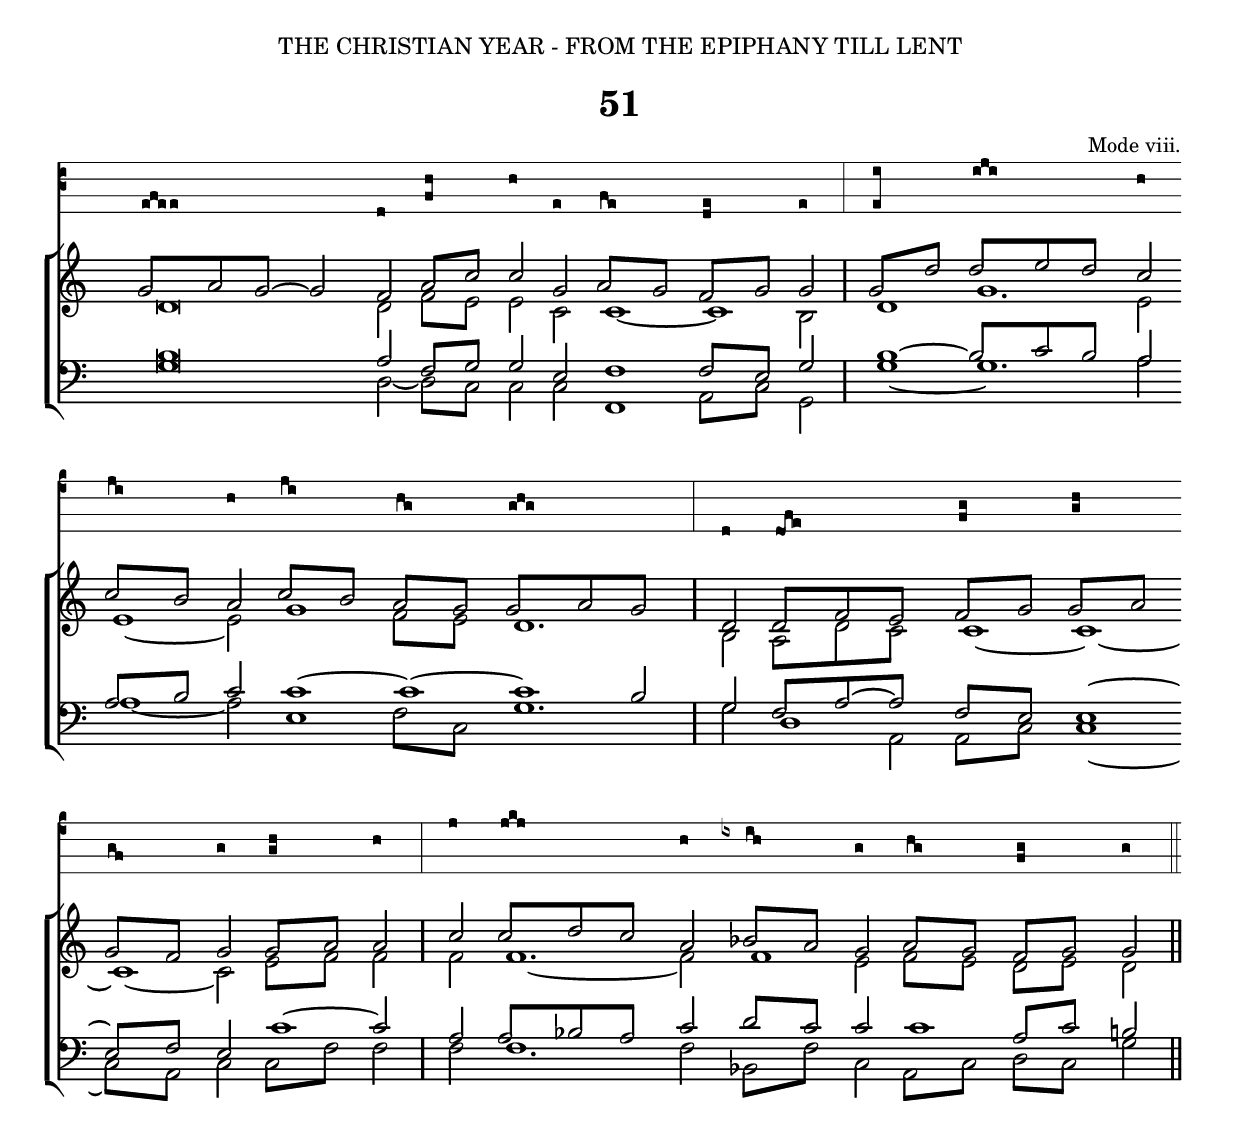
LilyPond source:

%%% 108.png
%%% Hymn 51 LUCIS CREATOR 
%%% Version 3

% *** Note for PPer: the change of plainsong clef between the first and second systems is not signalled with a custos mark, 
% *** whereas it is in hymn 22.  ?typo.

\version "2.10"

\include "gregorian-init.ly"

\header {
   dedication = \markup { \center-align {  "THE CHRISTIAN YEAR - FROM THE EPIPHANY TILL LENT" \hspace #0.1 }}	
   title = "51"
   arranger = \markup { \small "Mode viii." } 
   % *** suppresses "Engraved by Lilypond..." at the bottom of the page 
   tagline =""
}



%%%%% macros %%%%%


global = {
   \set Score.timing = ##f
   \key c \major
   \autoBeamOff
  \set Staff.midiInstrument = "church organ"
}


% *** longnote macro: creates stemless long note which is 2x duration of regular white note    
 
longnote = {\once \override NoteHead #'duration-log = #0 
           \once \override Stem #'stencil = ##f
           \once \override NoteColumn #'force-hshift = #'0.4 }

 

%%%%% music %%%%%


% *** first system, tenor and bass, last note before bar 1: length changed from 4 to 8 to fit other parts (?typo)


plainsong = \relative c' { 
   \clef "vaticana-do2"
   \set fontSize = #3
   \set Staff.explicitClefVisibility = #end-of-line-invisible
\[ g8 a g g \] f \[ a \pes c \] c g \[ a \flexa g \] \[ f \flexa g \] g \bar "|" \[ g \pes d' \] \[ d e d \] c \bar " " \break
\clef "vaticana-do3" \[c \flexa b \] a \[ c \flexa b \] \[ a \flexa g\] \[ g a g \] \bar "|" d \[ \oriscus d \pes \virga f \once \override NoteHead #'extra-offset = #'(-0.2 . 0.0) e \] \[ f \pes g \] \[ g \pes a \] \bar "" \break
\[ g \flexa f \] g \[ g \pes a \] a \bar "|" c \[ c d c \] a \[ \once \override Accidental #'extra-offset = #'(-0.8 . 0) bes! \flexa a \] g \[ a \flexa g \] \[ f \pes g \] g \bar "||" \break
}


soprano = \relative c' {
g'8[ a g]~ g f a[ c] c g a[ g] f[ g] g \bar "|" g[ d'] d[ e d] c \bar "" \break
c[ b] a c[ b] a[ g] g[ a g] \bar "|" d d[ f e] f[ g] g[ a] \bar "" \break
g[ f] g g[ a] a \bar "|" c c[ d c] a bes[ a] g a[ g] f[ g] g \bar "||" \break
}


alto = \relative c' { 
\once \override NoteHead #'duration-log = #-1 \once \override NoteColumn #'force-hshift = #0.8 d\breve*1/4 d8 f8[ e8] e8 c8 \longnote c4~ \longnote c4 b8 \bar "|" \longnote d4 \longnote g4. e8 \bar "" \break
\once \override Tie #'extra-offset = #'( 0 . -0.8 ) \longnote e4~ e8 \longnote g4 f8[ e8] \longnote d4. \bar "|" b8 a8[ d8 c8] \once \override Tie #'extra-offset = #'( 0 . -0.8 ) \longnote c4~ \once \override Tie #'extra-offset = #'( 0 . -0.8 ) \longnote c4~ \bar "" \break
\once \override Tie #'extra-offset = #'( 0 . -0.5 ) \longnote c4~ c8 e8[ f8] f8 \bar "|" f8 \once \override Tie #'extra-offset = #'( 0 . -1.0 ) \longnote f4.~ f8 \longnote f4 e8 f8[ e8] d8[ e8] d8 \bar "||" \break
}


tenor = \relative c { \clef bass
\once \override NoteHead #'duration-log = #-1 \once \override NoteColumn #'force-hshift = #0.8 b'\breve*1/4 a8 f8[ g8] g8 e8 \longnote f4 f8[ e8] g8 \bar "|" \longnote b4~ b8[ c8 b8] a8  \bar "" \break
a8[ b8]  c8 \once \override Tie #'extra-offset = #'( 0 . 0.5 ) \longnote c4~ \once \override Tie #'extra-offset = #'( 0 . 0.5 ) \longnote c4~ \longnote c4 b8 \bar "|" g8 f8[ a8~ a8] f8[ e8] \once \override Tie #'extra-offset = #'( 0 . 2.0 )\longnote e4~ \bar "" \break
e8[ f8] e8 \once \override Tie #'extra-offset = #'( 0 . 0.5 ) \longnote c'4~ c8 \bar "|" a8 a8[ bes8 a8] c8 d8[ c8] c8 \longnote c4 a8[ c8] b8 \bar "||" \break
}


bass = \relative c { \clef bass
\once \override NoteHead #'duration-log = #-1 \once \override NoteColumn #'force-hshift = #0.8 g'\breve*1/4 d8~ d8[ c8] c8 c8 \longnote f,4 a8[ c8] g8 \bar "|" \once \override Tie #'extra-offset = #'( 0 . -0.8 ) \longnote g'4~ \longnote g4. a8 \bar "" \break
\longnote a4~ a8 \longnote e4 f8[ c8] \longnote g'4. \bar "|" g8 \longnote d4 a8 a8[ c8] \longnote \once \override Tie #'extra-offset = #'( 0 . -2.0 )c4~ \bar "" \break
c8[ a8] c8 c8[ f8] f8 \bar "|" f8 \longnote f4. f8 bes,!8[ f'8] c8 a8[ c8] d8[ c8] g'8 \bar "||" \break
}



%%%%% score %%%%%


#(ly:set-option 'point-and-click #f)

\book {

\paper {
   #(set-paper-size "a4")
   % *** suppresses page numbering
   print-page-number = ##f
   ragged-last-bottom = ##t
   ragged-bottom = ##t
}


\score { <<

\new VaticanaStaff { \plainsong }

\new ChoirStaff <<

   \new Staff = "women" <<
      \context Voice = sopranos { \voiceOne \global \soprano }
      \context Voice = altos { \voiceTwo \global \alto } 
                        >> 
   \new Staff = "men"   << 
      \context Voice = tenors { \voiceOne \global \tenor }
      \context Voice = basses { \voiceTwo \global \bass  } 
                        >> 
                >>
>>

\layout { 

   ragged-right = ##f
   % *** makes sure last system spreads right across the page
   ragged-last = ##f

\context { \Score
   \remove "Bar_number_engraver"
   % *** uncomment this to remove system start bar 
   % \override SystemStartBar #'stencil = ##f 
}

\context { \VaticanaStaff
   % *** Increases distance between lines of staff  
   \override StaffSymbol #'staff-space = #1.6            
   % *** Changes staff to black instead of default red
   \revert StaffSymbol #'color
   % *** Makes clef bigger       
   \override Clef #'font-size = #3
   % *** Would make ledger lines black, if there were any
   \revert LedgerLineSpanner #'color
   % *** Makes terminal barline visible 
   \override BarLine #'transparent = ##f
   \remove Custos_engraver 
   \remove Key_engraver
   % **** Moves lines closer together
   %\override VerticalAxisGroup #'minimum-Y-extent = #'(-2 . 0)
}

\context { \Staff
           \override TimeSignature #'transparent = ##t
           \override NoteHead #'duration-log = #1
           \override Stem #'flag-style = #'no-flag 
} 

} % end layout

} % end score



%%%%% midi %%%%%


\score {	
\new ChoirStaff <<
\new Staff = "upper" <<
\context Voice = sopranos { \voiceOne \global \soprano }
\context Voice = altos { \voiceTwo \global \alto }
                      >> 
\new Staff = "lower" <<
\context Voice = tenors { \voiceOne \global \tenor }
\context Voice = bass { \voiceTwo \global \bass }
                    >>
	        >>	  
\midi { 
   \context {
       \Score 
       tempoWholesPerMinute = #(ly:make-moment 80 8) } } 
}



%%%%% lyrics %%%%%


\markup {
   % change number as necessary to centre lyrics block
   \hspace #30   

\column { 

% whole lyrics block is formatted into a single column

% heading section
   \line { \small { \hspace #-27 \smallCaps "Office Hymn.  " \italic " Sunday," \smallCaps "E." \hspace #50 \italic "6th cent.  Tr. J. M. Neale." } } 
   \line { \small { \hspace #15 "Lucis Creator optime." } }
   % *** inserts vertical space between lines
   \hspace #0.1
   
% lyrics section 1: double column of verses
% Create a line made up of two columns of verse separated by a vertical line
   \line {
         % first column of verse  
            % return to LH margin
            \hspace #-30
         \column {  
                 \line { \hspace #2.2 
                         \column { \lower #2.4 \fontsize #8 "O" }   %%Drop Cap goes here
                         \hspace #-1    %% adjust this if other letters are too far from Drop Cap
		         \column { \raise #0.0 " BLEST Creator of the light,"  
                                   " Who mak'st the day with radiance bright," } 
                       }          

                 \line { \hspace #2.5  %%adjust hspace until this line left edge is flush with Drop Cap
                         \lower  #1.56  %%adjust this until the line spacing looks right
		         \column { "And o'er the forming world didst call"
                                   "The light from chaos first of all;" } 
                       }

                 
                 } % end first column of verse

         % create some space between first column of verse and the vertical line
         \hspace #3

         % vertical line	
         \column { \filled-box #'(0.0 . 0.1) #'(-10 . 2) #0 }

         % second column of verse
         \column { \line { \hspace #2 "2  " \column { "Whose wisdom joined in meet array"
                                                      "The morn and eve, and named them Day:"
                                                      "Night comes with all its darkling fears;"
                                                      "Regard thy people's prayers and tears," } 
                         }
 
                 } % end second column of verse

   } % end master line

% lyrics section 2: single column of verses

                 	\hspace #3 
                        \line { "3  " \column { "Lest, sunk in sin, and whelm'd with strife,"
                                                "They lose the gift of endless life;"
                                                "While thinking but the thoughts of time,"
                                                "They weave new chains of woe and crime." } }
                 	\hspace #1 
           		\line { "4  " \column { "But grant them grace that they may strain"
                                                "The heavenly gate and prize to gain:"
                                                "Each harmful lure aside to cast,"
                                                "And purge away each error past." } }
			\hspace #1 
           		\line { "5. " \column { "O Father, that we ask be done,"
                                                "Through Jesus Christ, thine only Son;"
                                                "Who, with the Holy Ghost and thee,"
                                                "Doth live and reign eternally.    Amen." } }
} % end column that is entire lyrics block

} % end markup



%%%%% amen %%%%%


\score { << 

<<

\new VaticanaStaff << 
   \new VaticanaVoice = "plainsongAmen" { 
   \set Score.timing = ##f
   \clef "vaticana-do3"
   \set fontSize = #3
   \override Staff.StaffSymbol #'staff-space = #1.6
   % *** stops cautionary clef being printed when there is a change of clef in the next line
   \set Staff.explicitClefVisibility = #end-of-line-invisible 
   \set Staff.midiInstrument = "church organ"
   \relative c' {
   \[ g8 \pes a8 \] \[ \override NoteHead #'extra-offset = #'(0.0 . -0.2) g8 
   \override NoteHead #'extra-offset = #'(-0.38 . 0) \flexa  f8 \pes 
   \override NoteHead #'extra-offset = #'(0.02 . 0.0) g8 \]  \bar "||" } }
>> 

\new ChoirStaff << 
   \new Staff = upper << 
       \new Voice = "sopranos" { \relative c' { \global \voiceOne g'8[\melisma a8]\melismaEnd g8[ f8 g8] \bar "||" } }
       \new Voice = "altos"    { \relative c' { \global \voiceTwo e8[ f8] e8[ \once \override Tie #'extra-offset = #'( 0 . -3.2 ) d8~ d8] \bar "||" } } 
                      >>
   \new Lyrics \lyricsto sopranos { \set alignAboveContext = #"upper" \override LyricText #'font-size = #-1 { A -- men. } } 
   \new Staff = lower << 
       \new Voice = "tenors"   { \relative c { \global \voiceOne \clef bass \longnote c'4~ c8[ a8 b8] \bar "||" } }
       \new Voice = "basses"   { \relative c { \global \voiceTwo \clef bass c8[ f,8] c'8[ d8 g,8] \bar "||" } }
                                                                >> 
                     >>
>> % end choir staff 

>>


\layout { 
   
   indent = 13\cm
   %raggedright = ##t
   packed = ##f

\context { \Score 
   timing = ##f 
   \override TimeSignature #'transparent = ##t
   % *** controls the amount of space between notes on the staff
   \override SeparationItem #'padding = #2 
   \remove "Bar_number_engraver" }

\context { \VaticanaStaff
   % *** Increases distance between lines of staff  
   \override StaffSymbol #'staff-space = #1.6            
   % *** Changes staff to black instead of default red
   \revert StaffSymbol #'color
   % *** Makes clef bigger       
   \override Clef #'font-size = #3
   % *** Would make ledger lines black, if there were any
   \revert LedgerLineSpanner #'color
   % *** Makes terminal barline visible 
   \override BarLine #'transparent = ##f }

\context { \Staff
   % *** reduces size of clef, notes and other elements
   fontSize = #-3
   % *** reduces size of staff
   \override StaffSymbol #'staff-space = #(magstep -2)
   % *** adjusts spacing between staffs in a system
   \override VerticalAxisGroup #'minimum-Y-extent = #'(-6 . 2) 
   \override NoteHead #'duration-log = #1 }

} % end Amen layout

} % end Amen score


% *** This generates the amen midi 

\score {	
\new ChoirStaff << 
   \new Staff = upper << 
       \new Voice = "sopranos" { \relative c' { \global \voiceOne g'8[ a8] g8[ f8 g8] \bar "||" } }
       \new Voice = "altos"    { \relative c' { \global \voiceTwo e8[ f8] e8[ d8~ d8] \bar "||" } } 
                      >>
   \new Staff = lower << 
       \new Voice = "tenors"   { \relative c { \global \voiceOne \clef bass \longnote c'4~ c8[ a8 b8] \bar "||" } }
       \new Voice = "basses"   { \relative c { \global \voiceTwo \clef bass e8[ a8] c'8[ d8 g,8] \bar "||" } }
                     >>
>> % end choir staff 	 
 
\midi { 
   \context {
       \Score 
       tempoWholesPerMinute = #(ly:make-moment 80 8) } } 
}


} % end book